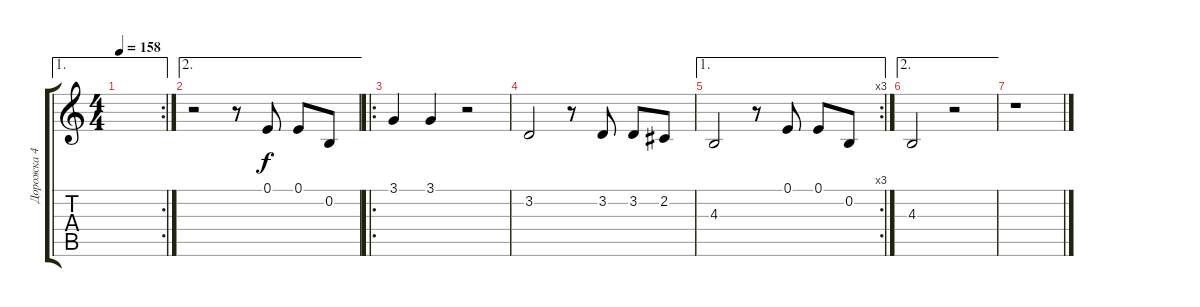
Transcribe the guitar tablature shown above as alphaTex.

\track ("Дорожка 4" "Дорожка 4") {instrument baritonesax}
\staff {score tabs}
\tuning (E4 B3 G3 D3 A2 E2) {hide}
\ae 1
\rc 2
\ts (4 4)
\tempo 158
\clef g2
\ks c
|
\ae 2
r.2 r.8 0.1.8 0.1.8 0.2.8 |
\ro
3.1.4 3.1.4 r.2 |
3.2.2 r.8 3.2.8 3.2.8 2.2.8 |
\ae 1
\rc 3
4.3.2 r.8 0.1.8 0.1.8 0.2.8 |
\ae 2
4.3.2 r.2 |
r.1
